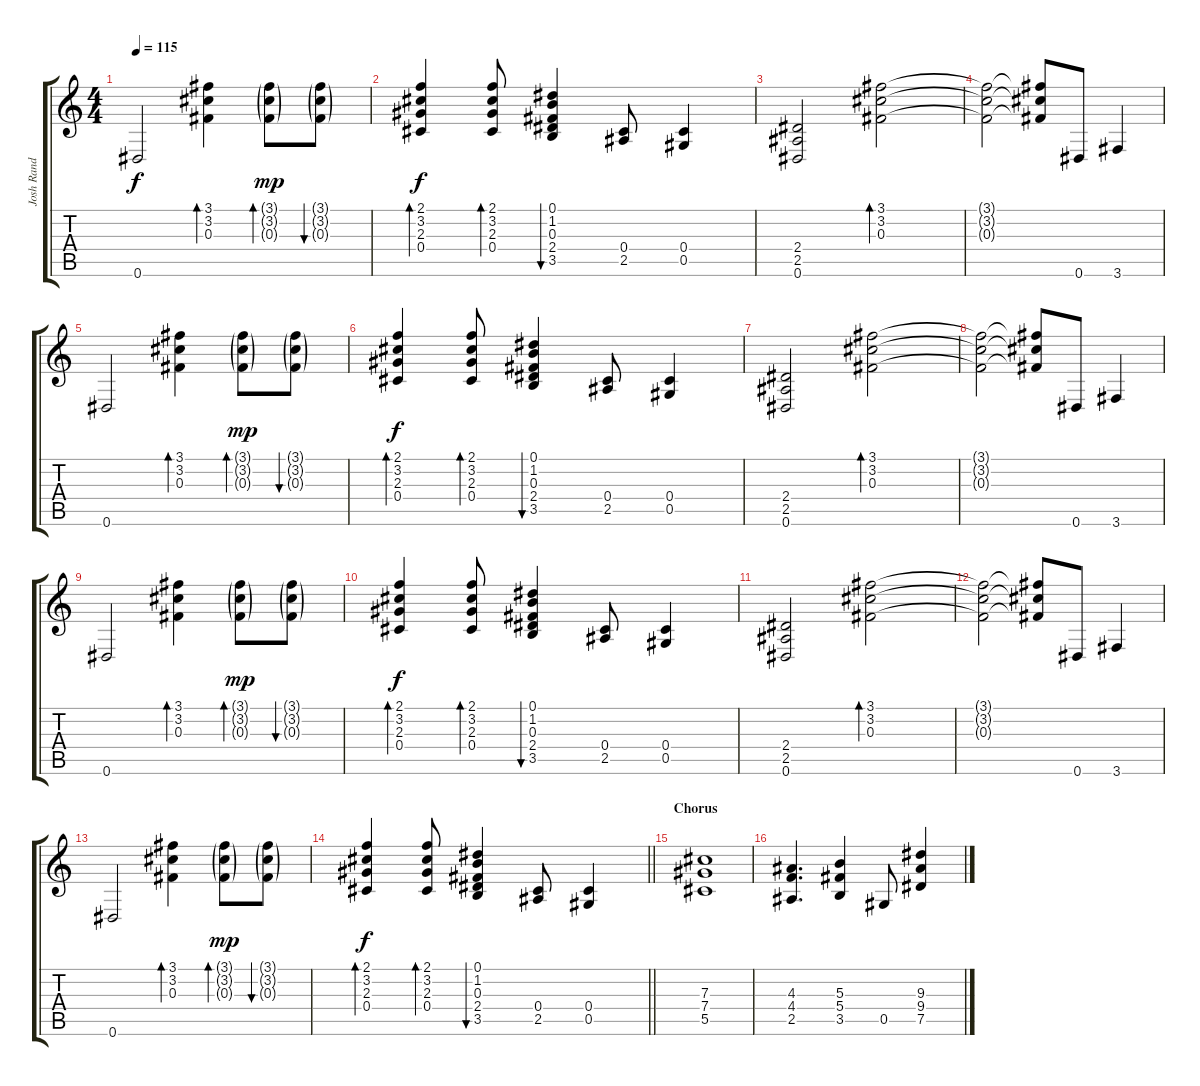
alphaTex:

\track ("Josh Rand" "Josh Rand") {instrument electricguitarclean}
\staff {score tabs}
\tuning (Eb4 Bb3 Gb3 Db3 Ab2 Eb2) {hide}
\ts (4 4)
\tempo 115
\clef g2
\ks c
0.6.2{dy f} (3.1 3.2 0.3).4{bd 60} (3.1{g} 3.2{g} 0.3{g}).8{bd 60 dy mp} (3.1{g} 3.2{g} 0.3{g}).8{bu 60} |
(2.1 3.2 2.3 0.4).4{bd 60 dy f} (2.1 3.2 2.3 0.4).8{bd 60} (0.1 1.2 0.3 2.4 3.5).4{bu 60} (0.4 2.5).8 (0.4 0.5).4 |
(2.4 2.5 0.6).2 (3.1 3.2 0.3).2{bd 60} |
(3.1{t} 3.2{t} 0.3{t}).2 (3.1{t} 3.2{t} 0.3{t}).8 0.6.8 3.6.4 |
0.6.2 (3.1 3.2 0.3).4{bd 60} (3.1{g} 3.2{g} 0.3{g}).8{bd 60 dy mp} (3.1{g} 3.2{g} 0.3{g}).8{bu 60} |
(2.1 3.2 2.3 0.4).4{bd 60 dy f} (2.1 3.2 2.3 0.4).8{bd 60} (0.1 1.2 0.3 2.4 3.5).4{bu 60} (0.4 2.5).8 (0.4 0.5).4 |
(2.4 2.5 0.6).2 (3.1 3.2 0.3).2{bd 60} |
(3.1{t} 3.2{t} 0.3{t}).2 (3.1{t} 3.2{t} 0.3{t}).8 0.6.8 3.6.4 |
0.6.2 (3.1 3.2 0.3).4{bd 60} (3.1{g} 3.2{g} 0.3{g}).8{bd 60 dy mp} (3.1{g} 3.2{g} 0.3{g}).8{bu 60} |
(2.1 3.2 2.3 0.4).4{bd 60 dy f} (2.1 3.2 2.3 0.4).8{bd 60} (0.1 1.2 0.3 2.4 3.5).4{bu 60} (0.4 2.5).8 (0.4 0.5).4 |
(2.4 2.5 0.6).2 (3.1 3.2 0.3).2{bd 60} |
(3.1{t} 3.2{t} 0.3{t}).2 (3.1{t} 3.2{t} 0.3{t}).8 0.6.8 3.6.4 |
0.6.2 (3.1 3.2 0.3).4{bd 60} (3.1{g} 3.2{g} 0.3{g}).8{bd 60 dy mp} (3.1{g} 3.2{g} 0.3{g}).8{bu 60} |
\barLineRight lightlight
(2.1 3.2 2.3 0.4).4{bd 60 dy f} (2.1 3.2 2.3 0.4).8{bd 60} (0.1 1.2 0.3 2.4 3.5).4{bu 60} (0.4 2.5).8 (0.4 0.5).4 |
\section ("" "Chorus")
(7.3 7.4 5.5).1{volume 14} |
(4.3 4.4 2.5).4{d} (5.3 5.4 3.5).4 0.5.8 (9.3 9.4 7.5).4
